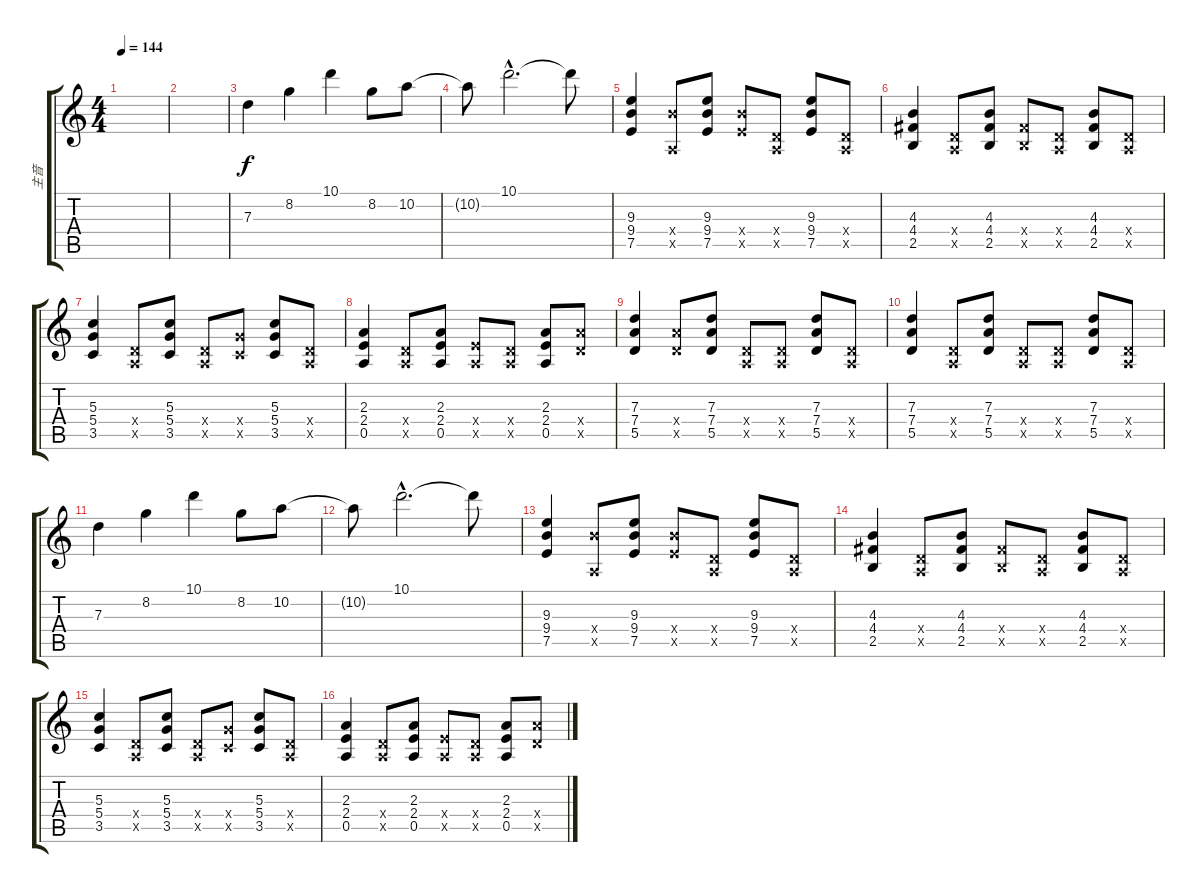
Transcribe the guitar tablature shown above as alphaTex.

\track ("主音" "主音") {instrument distortionguitar}
\staff {score tabs}
\tuning (E4 B3 G3 D3 A2 E2) {hide}
\ts (4 4)
\tempo 144
\clef g2
\ks c
|
|
7.3.4 8.2.4 10.1.4 8.2.8 10.2.8 |
10.2{t}.8 10.1{hac}.2{d} 10.1{t}.8 |
(9.3 9.4 7.5).4{volume 9} (9.4{x} 0.5{x}).8 (9.3 9.4 7.5).8 (9.4{x} 7.5{x}).8 (0.4{x} 0.5{x}).8 (9.3 9.4 7.5).8 (0.4{x} 0.5{x}).8 |
(4.3 4.4 2.5).4 (0.4{x} 0.5{x}).8 (4.3 4.4 2.5).8 (4.4{x} 2.5{x}).8 (0.4{x} 0.5{x}).8 (4.3 4.4 2.5).8 (0.4{x} 0.5{x}).8 |
(5.3 5.4 3.5).4 (0.4{x} 0.5{x}).8 (5.3 5.4 3.5).8 (0.4{x} 0.5{x}).8 (5.4{x} 3.5{x}).8 (5.3 5.4 3.5).8 (0.4{x} 0.5{x}).8 |
(2.3 2.4 0.5).4 (0.4{x} 0.5{x}).8 (2.3 2.4 0.5).8 (2.4{x} 0.5{x}).8 (0.4{x} 0.5{x}).8 (2.3 2.4 0.5).8 (7.4{x} 5.5{x}).8 |
(7.3 7.4 5.5).4 (7.4{x} 5.5{x}).8 (7.3 7.4 5.5).8 (0.4{x} 0.5{x}).8 (0.4{x} 0.5{x}).8 (7.3 7.4 5.5).8 (0.4{x} 0.5{x}).8 |
(7.3 7.4 5.5).4 (0.4{x} 0.5{x}).8 (7.3 7.4 5.5).8 (0.4{x} 0.5{x}).8 (0.4{x} 0.5{x}).8 (7.3 7.4 5.5).8 (0.4{x} 0.5{x}).8 |
7.3.4{volume 12} 8.2.4 10.1.4 8.2.8 10.2.8 |
10.2{t}.8 10.1{hac}.2{d} 10.1{t}.8 |
(9.3 9.4 7.5).4{volume 9} (9.4{x} 0.5{x}).8 (9.3 9.4 7.5).8 (9.4{x} 7.5{x}).8 (0.4{x} 0.5{x}).8 (9.3 9.4 7.5).8 (0.4{x} 0.5{x}).8 |
(4.3 4.4 2.5).4 (0.4{x} 0.5{x}).8 (4.3 4.4 2.5).8 (4.4{x} 2.5{x}).8 (0.4{x} 0.5{x}).8 (4.3 4.4 2.5).8 (0.4{x} 0.5{x}).8 |
(5.3 5.4 3.5).4 (0.4{x} 0.5{x}).8 (5.3 5.4 3.5).8 (0.4{x} 0.5{x}).8 (5.4{x} 3.5{x}).8 (5.3 5.4 3.5).8 (0.4{x} 0.5{x}).8 |
(2.3 2.4 0.5).4 (0.4{x} 0.5{x}).8 (2.3 2.4 0.5).8 (2.4{x} 0.5{x}).8 (0.4{x} 0.5{x}).8 (2.3 2.4 0.5).8 (7.4{x} 5.5{x}).8
